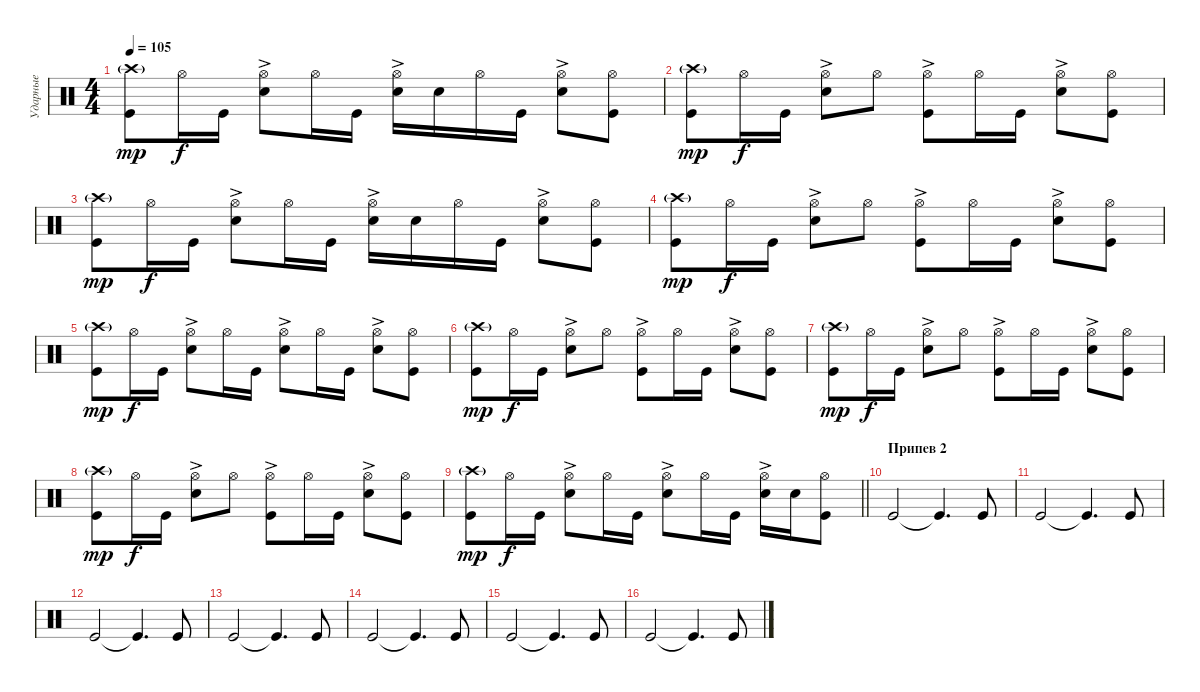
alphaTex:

\track ("Ударные" "Ударные") {instrument percussion}
\staff {score}
\articulation defaults
\ts (4 4)
\tempo 105
\clef neutral
\ks c
("Crash high (hit)"{g} "Kick (hit)").8{dy mp} "Hi-Hat (open)".16{dy f} "Kick (hit)".16 ("Hi-Hat (open)"{ac} "Snare (hit) 2").8 "Hi-Hat (open)".16 "Kick (hit)".16 ("Hi-Hat (open)"{ac} "Snare (hit) 2").16 "Snare (hit) 2".16 "Hi-Hat (open)".16 "Kick (hit)".16 ("Hi-Hat (open)"{ac} "Snare (hit) 2").8 ("Hi-Hat (open)" "Kick (hit)").8 |
("Crash high (hit)"{g} "Kick (hit)").8{dy mp} "Hi-Hat (open)".16{dy f} "Kick (hit)".16 ("Hi-Hat (open)"{ac} "Snare (hit) 2").8 "Hi-Hat (open)".8 ("Hi-Hat (open)"{ac} "Kick (hit)").8 "Hi-Hat (open)".16 "Kick (hit)".16 ("Hi-Hat (open)"{ac} "Snare (hit) 2").8 ("Hi-Hat (open)" "Kick (hit)").8 |
("Crash high (hit)"{g} "Kick (hit)").8{dy mp} "Hi-Hat (open)".16{dy f} "Kick (hit)".16 ("Hi-Hat (open)"{ac} "Snare (hit) 2").8 "Hi-Hat (open)".16 "Kick (hit)".16 ("Hi-Hat (open)"{ac} "Snare (hit) 2").16 "Snare (hit) 2".16 "Hi-Hat (open)".16 "Kick (hit)".16 ("Hi-Hat (open)"{ac} "Snare (hit) 2").8 ("Hi-Hat (open)" "Kick (hit)").8 |
("Crash high (hit)"{g} "Kick (hit)").8{dy mp} "Hi-Hat (open)".16{dy f} "Kick (hit)".16 ("Hi-Hat (open)"{ac} "Snare (hit) 2").8 "Hi-Hat (open)".8 ("Hi-Hat (open)"{ac} "Kick (hit)").8 "Hi-Hat (open)".16 "Kick (hit)".16 ("Hi-Hat (open)"{ac} "Snare (hit) 2").8 ("Hi-Hat (open)" "Kick (hit)").8 |
("Crash high (hit)"{g} "Kick (hit)").8{dy mp} "Hi-Hat (open)".16{dy f} "Kick (hit)".16 ("Hi-Hat (open)"{ac} "Snare (hit) 2").8 "Hi-Hat (open)".16 "Kick (hit)".16 ("Hi-Hat (open)"{ac} "Snare (hit) 2").8 "Hi-Hat (open)".16 "Kick (hit)".16 ("Hi-Hat (open)"{ac} "Snare (hit) 2").8 ("Hi-Hat (open)" "Kick (hit)").8 |
("Crash high (hit)"{g} "Kick (hit)").8{dy mp} "Hi-Hat (open)".16{dy f} "Kick (hit)".16 ("Hi-Hat (open)"{ac} "Snare (hit) 2").8 "Hi-Hat (open)".8 ("Hi-Hat (open)"{ac} "Kick (hit)").8 "Hi-Hat (open)".16 "Kick (hit)".16 ("Hi-Hat (open)"{ac} "Snare (hit) 2").8 ("Hi-Hat (open)" "Kick (hit)").8 |
("Crash high (hit)"{g} "Kick (hit)").8{dy mp} "Hi-Hat (open)".16{dy f} "Kick (hit)".16 ("Hi-Hat (open)"{ac} "Snare (hit) 2").8 "Hi-Hat (open)".8 ("Hi-Hat (open)"{ac} "Kick (hit)").8 "Hi-Hat (open)".16 "Kick (hit)".16 ("Hi-Hat (open)"{ac} "Snare (hit) 2").8 ("Hi-Hat (open)" "Kick (hit)").8 |
("Crash high (hit)"{g} "Kick (hit)").8{dy mp} "Hi-Hat (open)".16{dy f} "Kick (hit)".16 ("Hi-Hat (open)"{ac} "Snare (hit) 2").8 "Hi-Hat (open)".8 ("Hi-Hat (open)"{ac} "Kick (hit)").8 "Hi-Hat (open)".16 "Kick (hit)".16 ("Hi-Hat (open)"{ac} "Snare (hit) 2").8 ("Hi-Hat (open)" "Kick (hit)").8 |
\barLineRight lightlight
("Crash high (hit)"{g} "Kick (hit)").8{dy mp} "Hi-Hat (open)".16{dy f} "Kick (hit)".16 ("Hi-Hat (open)"{ac} "Snare (hit) 2").8 "Hi-Hat (open)".16 "Kick (hit)".16 ("Hi-Hat (open)"{ac} "Snare (hit) 2").8 "Hi-Hat (open)".16 "Kick (hit)".16 ("Hi-Hat (open)"{ac} "Snare (hit) 2").16 "Snare (hit) 2".16 ("Hi-Hat (open)" "Kick (hit)").8 |
\section ("" "Припев 2")
"Kick (hit)".2 "Kick (hit)"{t}.4{d} "Kick (hit)".8 |
"Kick (hit)".2 "Kick (hit)"{t}.4{d} "Kick (hit)".8 |
"Kick (hit)".2 "Kick (hit)"{t}.4{d} "Kick (hit)".8 |
"Kick (hit)".2 "Kick (hit)"{t}.4{d} "Kick (hit)".8 |
"Kick (hit)".2 "Kick (hit)"{t}.4{d} "Kick (hit)".8 |
"Kick (hit)".2 "Kick (hit)"{t}.4{d} "Kick (hit)".8 |
"Kick (hit)".2 "Kick (hit)"{t}.4{d} "Kick (hit)".8
